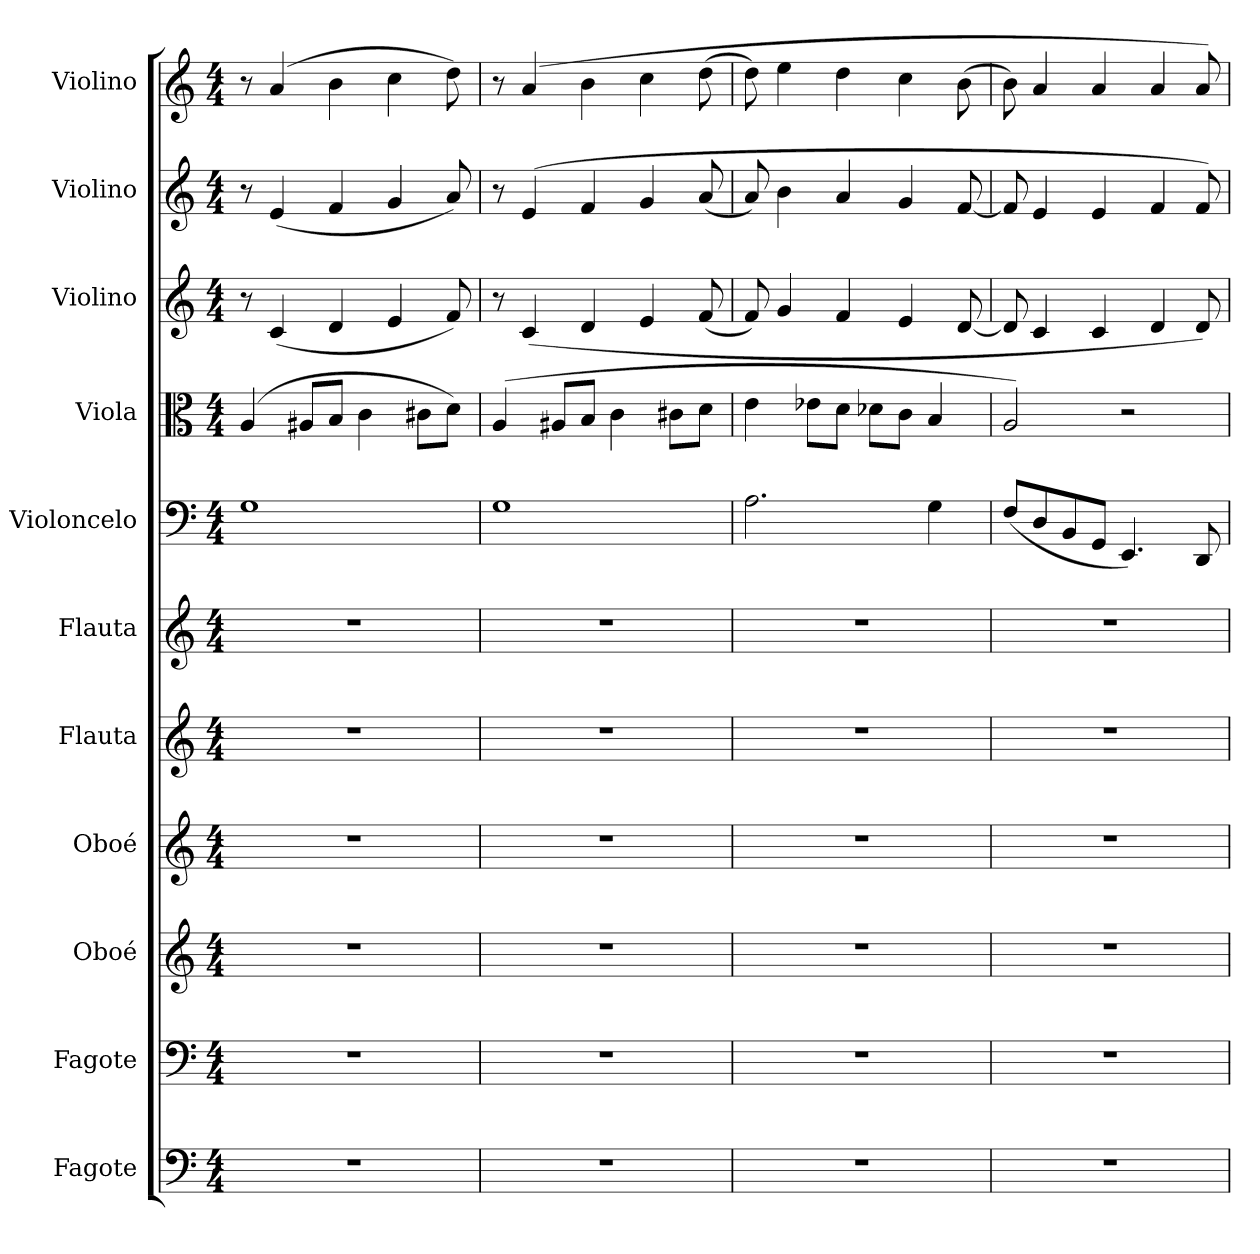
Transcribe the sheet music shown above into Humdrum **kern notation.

**kern	**kern	**kern	**kern	**kern	**kern	**kern	**kern	**kern	**kern	**kern
*part11	*part10	*part9	*part8	*part7	*part6	*part5	*part4	*part3	*part2	*part1
*staff11	*staff10	*staff9	*staff8	*staff7	*staff6	*staff5	*staff4	*staff3	*staff2	*staff1
*I"Fagote	*I"Fagote	*I"Oboé	*I"Oboé	*I"Flauta	*I"Flauta	*I"Violoncelo	*I"Viola	*I"Violino	*I"Violino	*I"Violino
*I'Fgt	*I'Fgt	*I'Ob.	*I'Ob.	*I'Fl.	*I'Fl.	*I'Vc.	*I'Vla	*I'Vln.	*I'Vln.	*I'Vln.
*clefF4	*clefF4	*clefG2	*clefG2	*clefG2	*clefG2	*clefF4	*clefC3	*clefG2	*clefG2	*clefG2
*k[]	*k[]	*k[]	*k[]	*k[]	*k[]	*k[]	*k[]	*k[]	*k[]	*k[]
*M4/4	*M4/4	*M4/4	*M4/4	*M4/4	*M4/4	*M4/4	*M4/4	*M4/4	*M4/4	*M4/4
*MM116	*MM116	*MM116	*MM116	*MM116	*MM116	*MM116	*MM116	*MM116	*MM116	*MM116
=1	=1	=1	=1	=1	=1	=1	=1	=1	=1	=1
1r	1r	1r	1r	1r	1r	1G	(4A/	8r	8r	8r
.	.	.	.	.	.	.	.	(4c/	(4e/	(4a/
.	.	.	.	.	.	.	8A#X/L	.	.	.
.	.	.	.	.	.	.	8B/J	4d/	4f/	4b\
.	.	.	.	.	.	.	4c\	.	.	.
.	.	.	.	.	.	.	.	4e/	4g/	4cc\
.	.	.	.	.	.	.	8c#X\L	.	.	.
.	.	.	.	.	.	.	8d\J)	8f/)	8a/)	8dd\)
=2	=2	=2	=2	=2	=2	=2	=2	=2	=2	=2
1r	1r	1r	1r	1r	1r	1G	(4A/	8r	8r	8r
.	.	.	.	.	.	.	.	(4c/	(4e/	(4a/
.	.	.	.	.	.	.	8A#X/L	.	.	.
.	.	.	.	.	.	.	8B/J	4d/	4f/	4b\
.	.	.	.	.	.	.	4c\	.	.	.
.	.	.	.	.	.	.	.	4e/	4g/	4cc\
.	.	.	.	.	.	.	8c#X\L	.	.	.
.	.	.	.	.	.	.	8d\J	(8f/	(>8a/	(8dd\
=3	=3	=3	=3	=3	=3	=3	=3	=3	=3	=3
1r	1r	1r	1r	1r	1r	2.A\	4e\	8f/)	8a/)	8dd\)
.	.	.	.	.	.	.	.	4g/	4b\	4ee\
.	.	.	.	.	.	.	8e-X\L	.	.	.
.	.	.	.	.	.	.	8d\J	4f/	4a/	4dd\
.	.	.	.	.	.	.	8d-X\L	.	.	.
.	.	.	.	.	.	.	8c\J	4e/	4g/	4cc\
.	.	.	.	.	.	4G\	4B/	.	.	.
.	.	.	.	.	.	.	.	[8d/	[8f/	(8b\
=4	=4	=4	=4	=4	=4	=4	=4	=4	=4	=4
1r	1r	1r	1r	1r	1r	(8F/L	2A/)	8d/]	8f/]	8b\)
.	.	.	.	.	.	8D/	.	4c/	4e/	4a/
.	.	.	.	.	.	8BB/	.	.	.	.
.	.	.	.	.	.	8GG/J	.	4c/	4e/	4a/
.	.	.	.	.	.	4.EE/)	2r	.	.	.
.	.	.	.	.	.	.	.	4d/	4f/	4a/
.	.	.	.	.	.	8DD/	.	8d/)	8f/)	8a/)
=	=	=	=	=	=	=	=	=	=	=
*-	*-	*-	*-	*-	*-	*-	*-	*-	*-	*-
